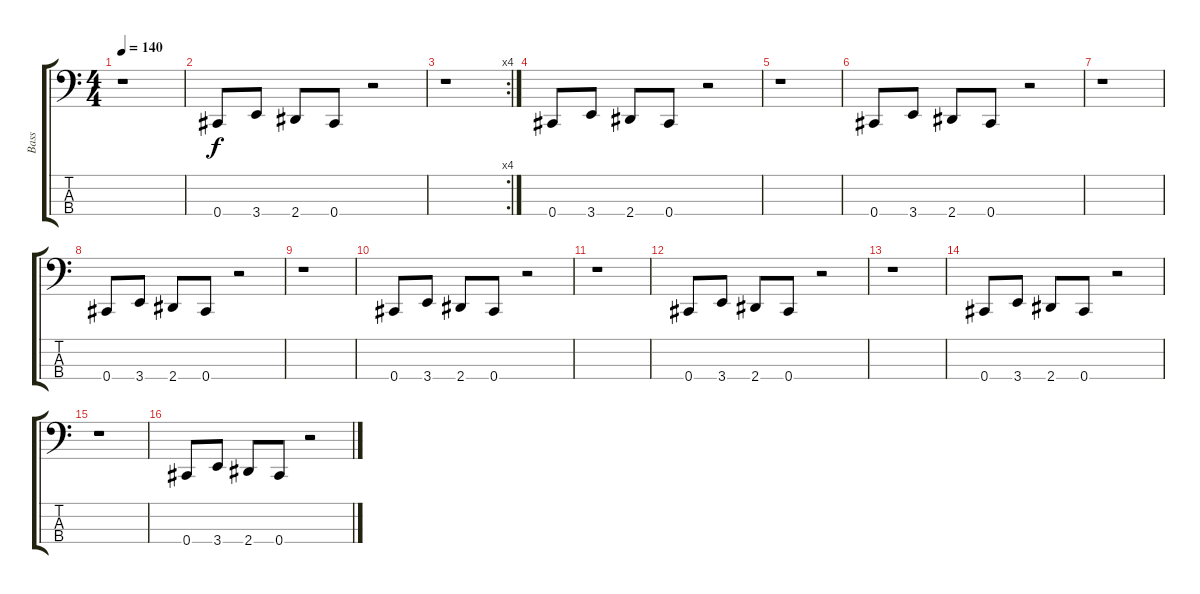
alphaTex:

\track ("Bass" "Bass") {instrument electricbasspick}
\staff {score tabs}
\tuning (Gb2 Db2 Ab1 Db1) {hide}
\ts (4 4)
\tempo 140
\clef f4
\ks c
r.1{dy f} |
0.4.8 3.4.8 2.4.8 0.4.8 r.2 |
\rc 4
r.1 |
0.4.8 3.4.8 2.4.8 0.4.8 r.2 |
r.1 |
0.4.8 3.4.8 2.4.8 0.4.8 r.2 |
r.1 |
0.4.8 3.4.8 2.4.8 0.4.8 r.2 |
r.1 |
0.4.8{volume 12} 3.4.8 2.4.8 0.4.8 r.2 |
r.1 |
0.4.8 3.4.8 2.4.8 0.4.8 r.2 |
r.1 |
0.4.8{volume 9} 3.4.8 2.4.8 0.4.8 r.2 |
r.1 |
0.4.8 3.4.8 2.4.8 0.4.8 r.2
